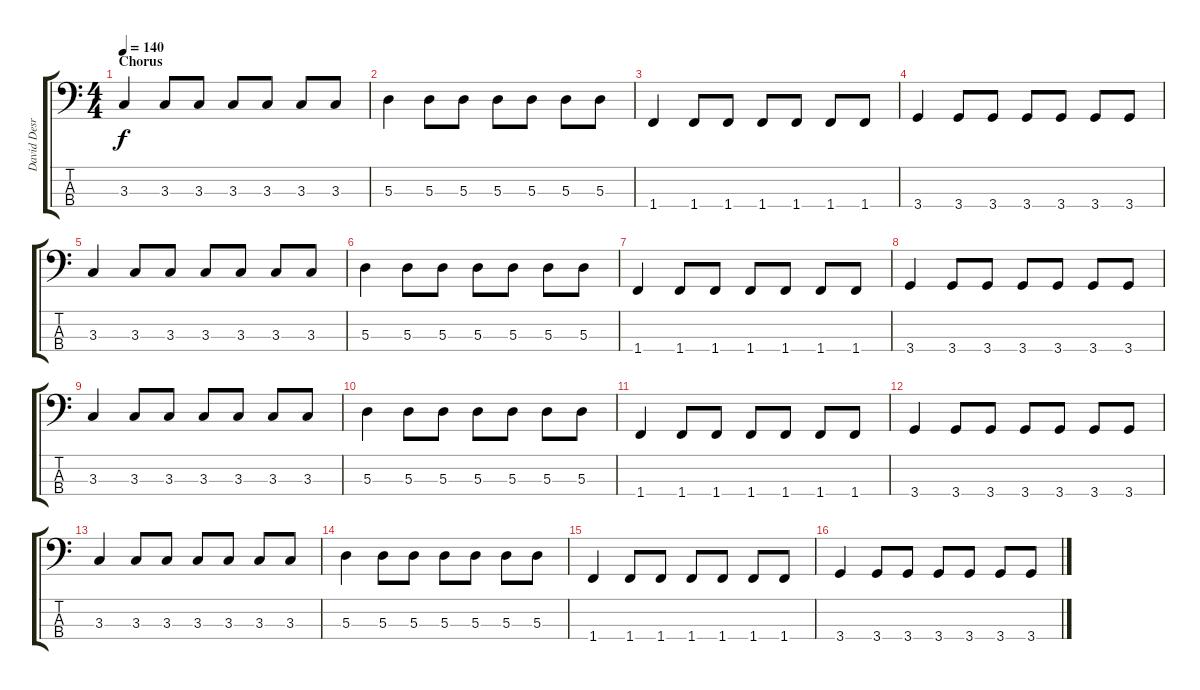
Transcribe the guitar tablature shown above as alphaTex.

\track ("David Desrosiers" "David Desr") {instrument electricbassfinger}
\staff {score tabs}
\tuning (G2 D2 A1 E1) {hide}
\ts (4 4)
\section ("" "Chorus")
\tempo 140
\clef f4
\ks c
3.3.4{dy f} 3.3.8 3.3.8 3.3.8 3.3.8 3.3.8 3.3.8 |
5.3.4 5.3.8 5.3.8 5.3.8 5.3.8 5.3.8 5.3.8 |
1.4.4 1.4.8 1.4.8 1.4.8 1.4.8 1.4.8 1.4.8 |
3.4.4 3.4.8 3.4.8 3.4.8 3.4.8 3.4.8 3.4.8 |
3.3.4 3.3.8 3.3.8 3.3.8 3.3.8 3.3.8 3.3.8 |
5.3.4 5.3.8 5.3.8 5.3.8 5.3.8 5.3.8 5.3.8 |
1.4.4 1.4.8 1.4.8 1.4.8 1.4.8 1.4.8 1.4.8 |
3.4.4 3.4.8 3.4.8 3.4.8 3.4.8 3.4.8 3.4.8 |
3.3.4 3.3.8 3.3.8 3.3.8 3.3.8 3.3.8 3.3.8 |
5.3.4 5.3.8 5.3.8 5.3.8 5.3.8 5.3.8 5.3.8 |
1.4.4 1.4.8 1.4.8 1.4.8 1.4.8 1.4.8 1.4.8 |
3.4.4 3.4.8 3.4.8 3.4.8 3.4.8 3.4.8 3.4.8 |
3.3.4 3.3.8 3.3.8 3.3.8 3.3.8 3.3.8 3.3.8 |
5.3.4 5.3.8 5.3.8 5.3.8 5.3.8 5.3.8 5.3.8 |
1.4.4 1.4.8 1.4.8 1.4.8 1.4.8 1.4.8 1.4.8 |
3.4.4 3.4.8 3.4.8 3.4.8 3.4.8 3.4.8 3.4.8
